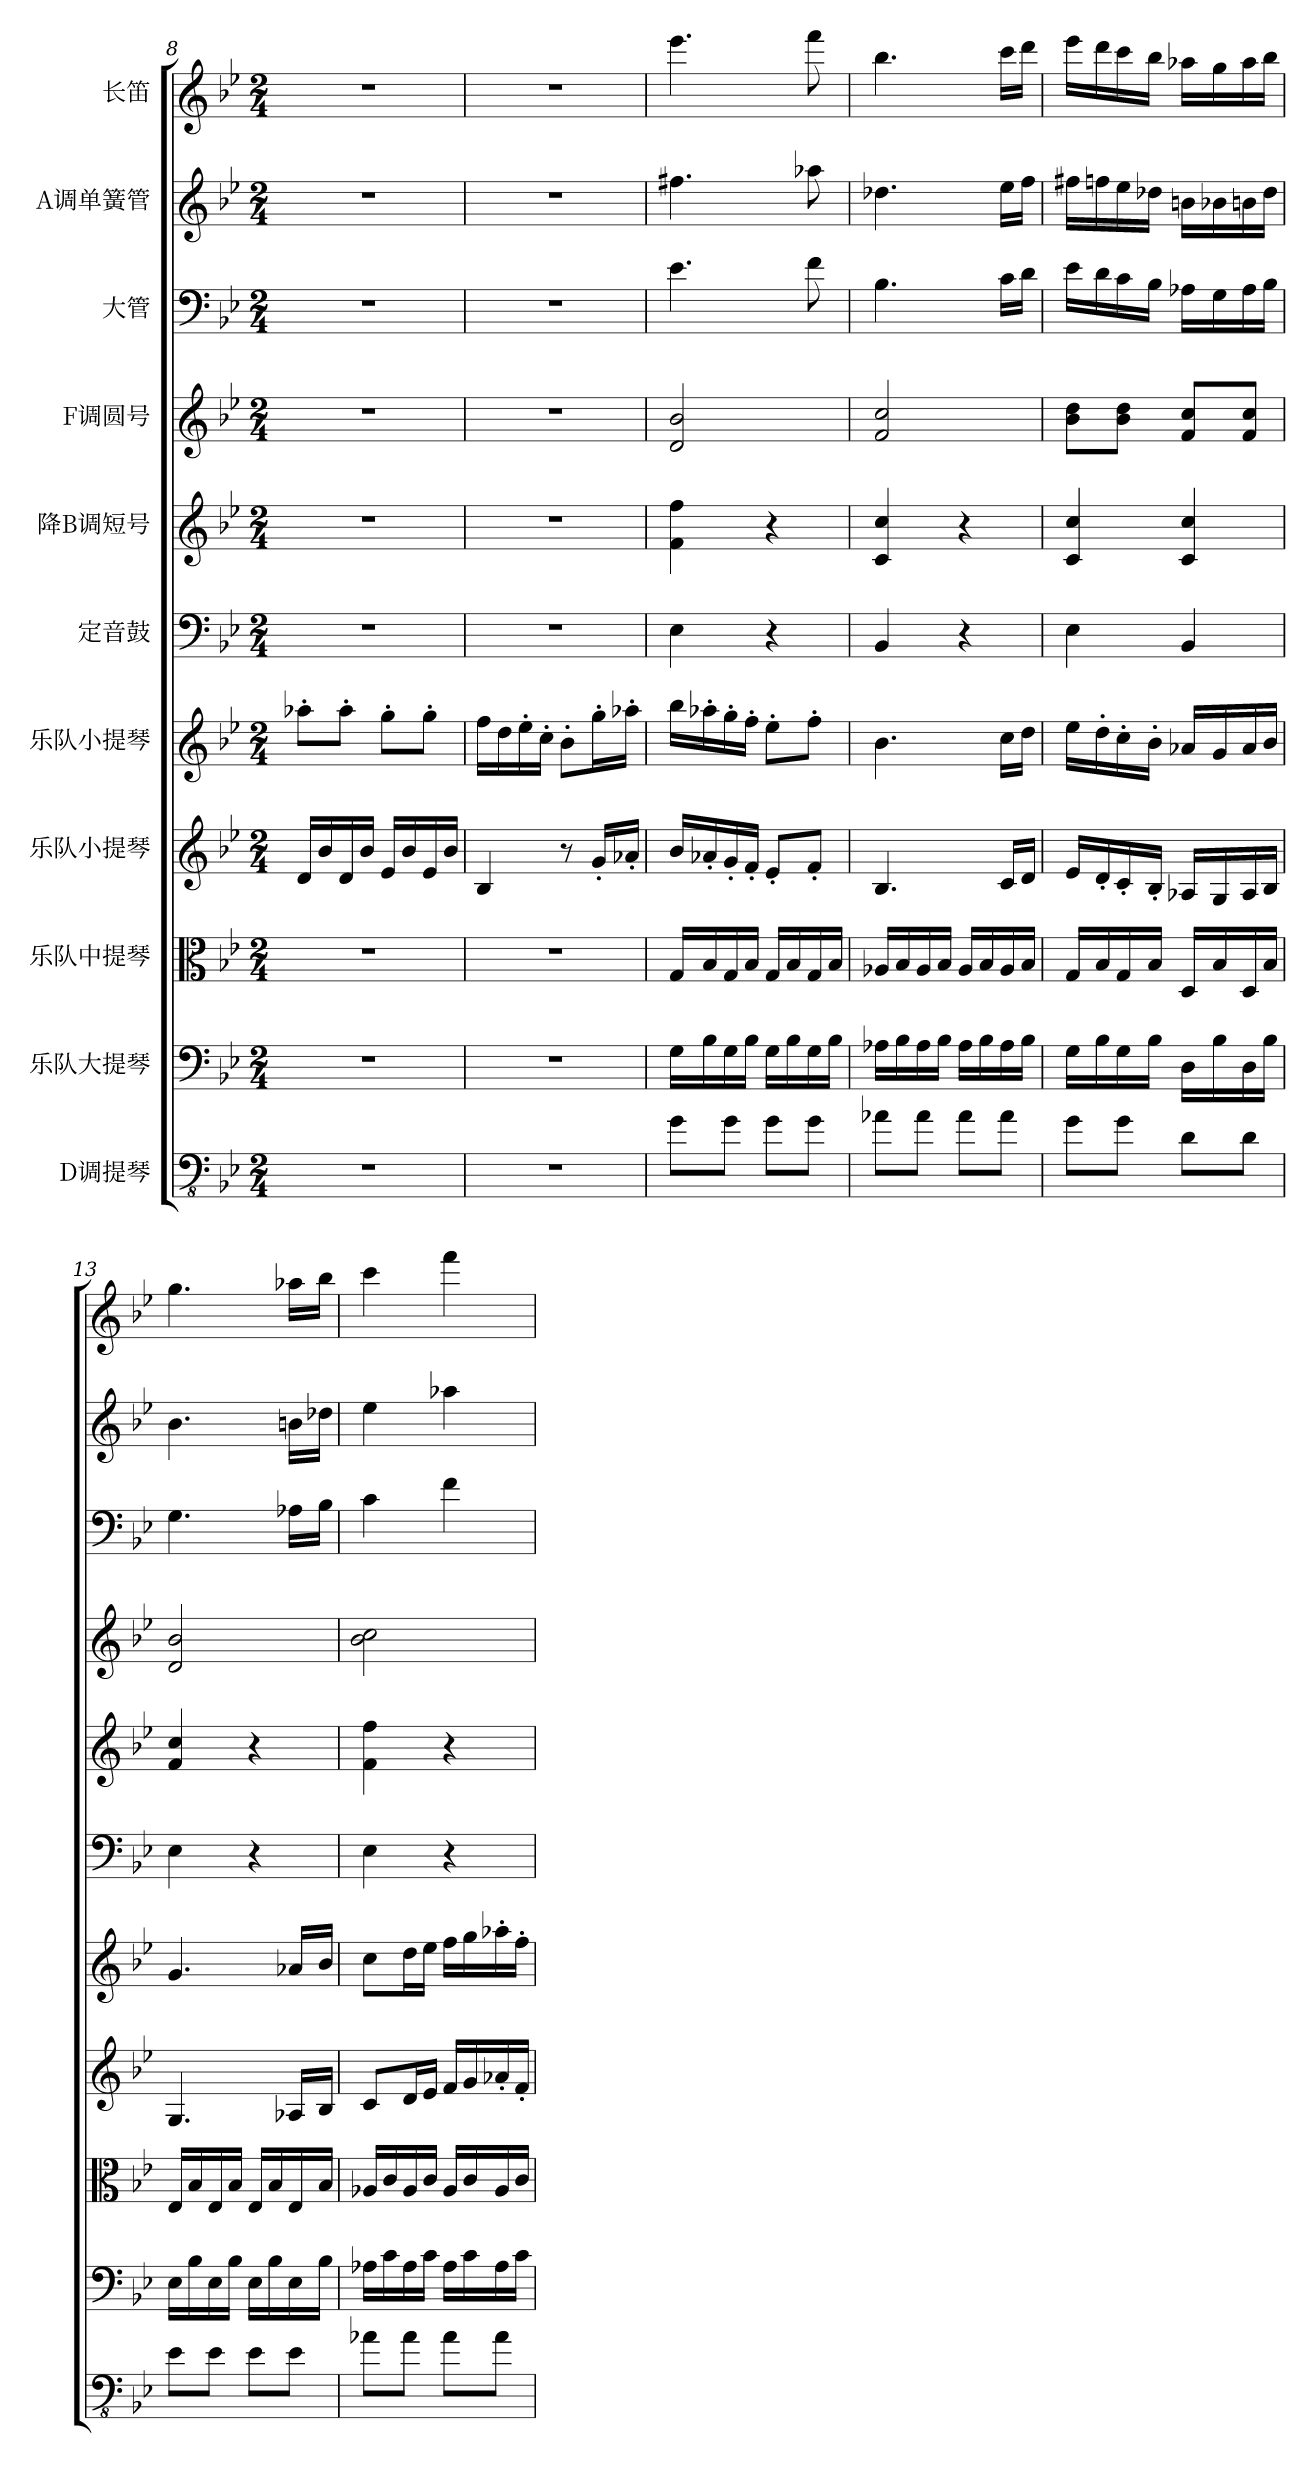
**kern	**kern	**kern	**kern	**kern	**kern	**kern	**kern	**kern	**kern	**kern
*part11	*part10	*part9	*part8	*part7	*part6	*part5	*part4	*part3	*part2	*part1
*staff11	*staff10	*staff9	*staff8	*staff7	*staff6	*staff5	*staff4	*staff3	*staff2	*staff1
*I"D调提琴	*I"乐队大提琴	*I"乐队中提琴	*I"乐队小提琴	*I"乐队小提琴	*I"定音鼓	*I"降B调短号	*I"F调圆号	*I"大管	*I"A调单簧管	*I"长笛
*clefFv4	*clefF4	*clefC3	*clefG2	*clefG2	*clefF4	*clefG2	*clefG2	*clefF4	*clefG2	*clefG2
*ITrd7c12	*	*	*	*	*	*ITrd1c2	*ITrd4c7	*	*ITrd1c2	*
*k[b-e-]	*k[b-e-]	*k[b-e-]	*k[b-e-]	*k[b-e-]	*k[b-e-]	*k[b-e-a-d-]	*k[b-e-a-]	*k[b-e-]	*k[b-e-a-d-]	*k[b-e-]
*M2/4	*M2/4	*M2/4	*M2/4	*M2/4	*M2/4	*M2/4	*M2/4	*M2/4	*M2/4	*M2/4
=8	=8	=8	=8	=8	=8	=8	=8	=8	=8	=8
2r	2r	2r	16d/LL	8aa-X'\L	2r	2r	2r	2r	2r	2r
.	.	.	16b-/	.	.	.	.	.	.	.
.	.	.	16d/	8aa-'\J	.	.	.	.	.	.
.	.	.	16b-/JJ	.	.	.	.	.	.	.
.	.	.	16e-/LL	8gg'\L	.	.	.	.	.	.
.	.	.	16b-/	.	.	.	.	.	.	.
.	.	.	16e-/	8gg'\J	.	.	.	.	.	.
.	.	.	16b-/JJ	.	.	.	.	.	.	.
!!LO:PB:g=z
=9	=9	=9	=9	=9	=9	=9	=9	=9	=9	=9
2r	2r	2r	4B-/	16ff\LL	2r	2r	2r	2r	2r	2r
.	.	.	.	16dd\	.	.	.	.	.	.
.	.	.	.	16ee-'\	.	.	.	.	.	.
.	.	.	.	16cc'\JJ	.	.	.	.	.	.
.	.	.	8r	8b-'\L	.	.	.	.	.	.
.	.	.	16g'/LL	16gg'\L	.	.	.	.	.	.
.	.	.	16a-X'/JJ	16aa-X'\JJ	.	.	.	.	.	.
=10	=10	=10	=10	=10	=10	=10	=10	=10	=10	=10
8GG\L	16G\LL	16G/LL	16b-/LL	16bb-\LL	4E-\	4e-\ 4ee-\	2G/ 2e-/	4.e-\	4.een\	4.eee-\
.	16B-\	16B-/	16a-X'/	16aa-X'\	.	.	.	.	.	.
8GG\J	16G\	16G/	16g'/	16gg'\	.	.	.	.	.	.
.	16B-\JJ	16B-/JJ	16f'/JJ	16ff'\JJ	.	.	.	.	.	.
8GG\L	16G\LL	16G/LL	8e-'/L	8ee-'\L	4r	4r	.	.	.	.
.	16B-\	16B-/	.	.	.	.	.	.	.	.
8GG\J	16G\	16G/	8f'/J	8ff'\J	.	.	.	8f\	8gg-X\	8fff\
.	16B-\JJ	16B-/JJ	.	.	.	.	.	.	.	.
=11	=11	=11	=11	=11	=11	=11	=11	=11	=11	=11
8AA-X\L	16A-X\LL	16A-X/LL	4.B-/	4.b-\	4BB-/	4B-/ 4b-/	2B-/ 2f/	4.B-\	4.cc-X\	4.bb-\
.	16B-\	16B-/	.	.	.	.	.	.	.	.
8AA-\J	16A-\	16A-/	.	.	.	.	.	.	.	.
.	16B-\JJ	16B-/JJ	.	.	.	.	.	.	.	.
8AA-\L	16A-\LL	16A-/LL	.	.	4r	4r	.	.	.	.
.	16B-\	16B-/	.	.	.	.	.	.	.	.
8AA-\J	16A-\	16A-/	16c/LL	16cc\LL	.	.	.	16c\LL	16dd-\LL	16ccc\LL
.	16B-\JJ	16B-/JJ	16d/JJ	16dd\JJ	.	.	.	16d\JJ	16ee-\JJ	16ddd\JJ
=12	=12	=12	=12	=12	=12	=12	=12	=12	=12	=12
8GG\L	16G\LL	16G/LL	16e-/LL	16ee-\LL	4E-\	4B-/ 4b-/	8e-\ 8g\L	16e-\LL	16een\LL	16eee-\LL
.	16B-\	16B-/	16d'/	16dd'\	.	.	.	16d\	16ee-X\	16ddd\
8GG\J	16G\	16G/	16c'/	16cc'\	.	.	8e-\ 8g\J	16c\	16dd-\	16ccc\
.	16B-\JJ	16B-/JJ	16B-'/JJ	16b-'\JJ	.	.	.	16B-\JJ	16cc-X\JJ	16bb-\JJ
8DD\L	16D\LL	16D/LL	16A-X/LL	16a-X/LL	4BB-/	4B-/ 4b-/	8B-/ 8f/L	16A-X\LL	16an\LL	16aa-X\LL
.	16B-\	16B-/	16G/	16g/	.	.	.	16G\	16a-X\	16gg\
8DD\J	16D\	16D/	16A-/	16a-/	.	.	8B-/ 8f/J	16A-\	16an\	16aa-\
.	16B-\JJ	16B-/JJ	16B-/JJ	16b-/JJ	.	.	.	16B-\JJ	16cc-\JJ	16bb-\JJ
!!LO:PB:g=z
=13	=13	=13	=13	=13	=13	=13	=13	=13	=13	=13
8EE-\L	16E-\LL	16E-/LL	4.G/	4.g/	4E-\	4e-/ 4b-/	2G/ 2e-/	4.G\	4.a-\	4.gg\
.	16B-\	16B-/	.	.	.	.	.	.	.	.
8EE-\J	16E-\	16E-/	.	.	.	.	.	.	.	.
.	16B-\JJ	16B-/JJ	.	.	.	.	.	.	.	.
8EE-\L	16E-\LL	16E-/LL	.	.	4r	4r	.	.	.	.
.	16B-\	16B-/	.	.	.	.	.	.	.	.
8EE-\J	16E-\	16E-/	16A-X/LL	16a-X/LL	.	.	.	16A-X\LL	16an\LL	16aa-X\LL
.	16B-\JJ	16B-/JJ	16B-/JJ	16b-/JJ	.	.	.	16B-\JJ	16cc-X\JJ	16bb-\JJ
=14	=14	=14	=14	=14	=14	=14	=14	=14	=14	=14
8AA-X\L	16A-X\LL	16A-X/LL	8c/L	8cc\L	4E-\	4e-\ 4ee-\	2e-\ 2f\	4c\	4dd-\	4ccc\
.	16c\	16c/	.	.	.	.	.	.	.	.
8AA-\J	16A-\	16A-/	16d/L	16dd\L	.	.	.	.	.	.
.	16c\JJ	16c/JJ	16e-/JJ	16ee-\JJ	.	.	.	.	.	.
8AA-\L	16A-\LL	16A-/LL	16f/LL	16ff\LL	4r	4r	.	4f\	4gg-X\	4fff\
.	16c\	16c/	16g/	16gg\	.	.	.	.	.	.
8AA-\J	16A-\	16A-/	16a-X'/	16aa-X'\	.	.	.	.	.	.
.	16c\JJ	16c/JJ	16f'/JJ	16ff'\JJ	.	.	.	.	.	.
=	=	=	=	=	=	=	=	=	=	=
*-	*-	*-	*-	*-	*-	*-	*-	*-	*-	*-
